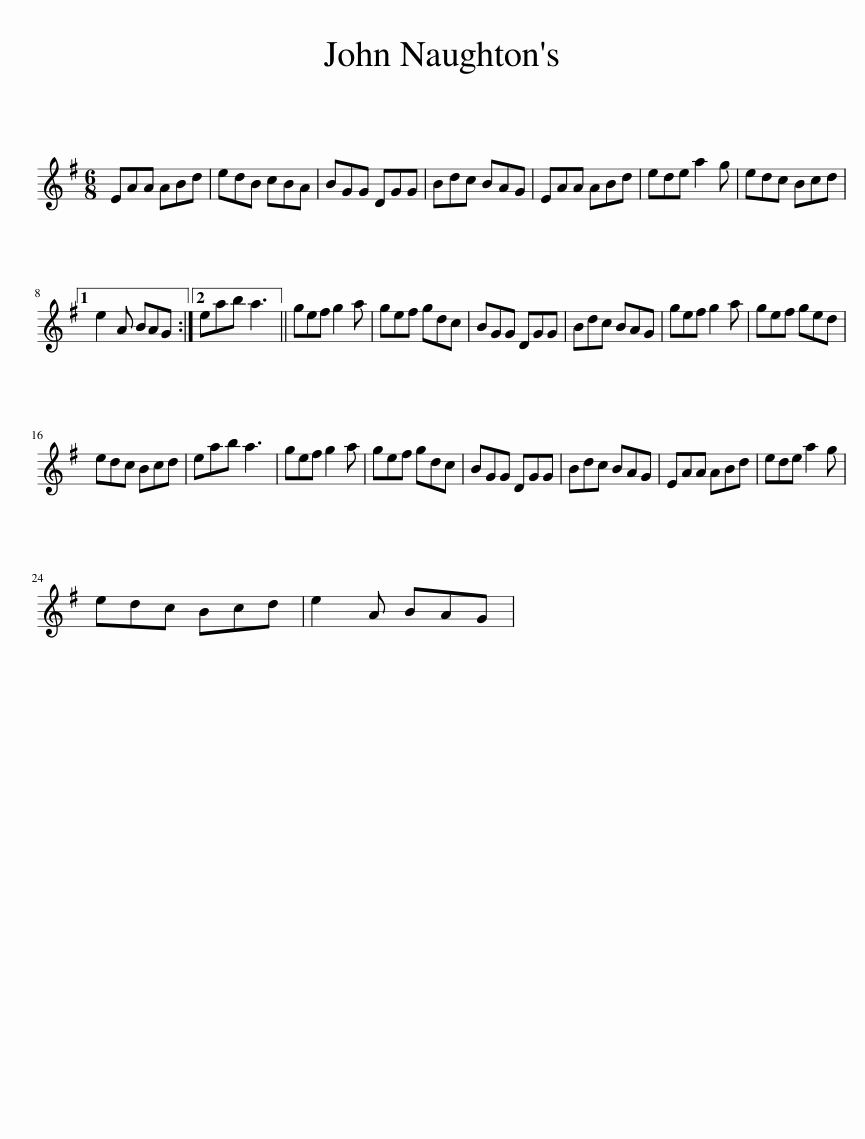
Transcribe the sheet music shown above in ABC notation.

X:1
L:1/8
M:6/8
I:linebreak $
K:G
V:1 treble
V:1
 EAA ABd | edB cBA | BGG DGG | Bdc BAG | EAA ABd | %5
 ede a2 g | edc Bcd |1$ e2 A BAG :|2 eab a3 || gef g2 a | %10
 gef gdc | BGG DGG | Bdc BAG | gef g2 a | gef ged |$ %15
 edc Bcd | eab a3 | gef g2 a | gef gdc | BGG DGG | %20
 Bdc BAG | EAA ABd | ede a2 g |$ edc Bcd | e2 A BAG | %25
